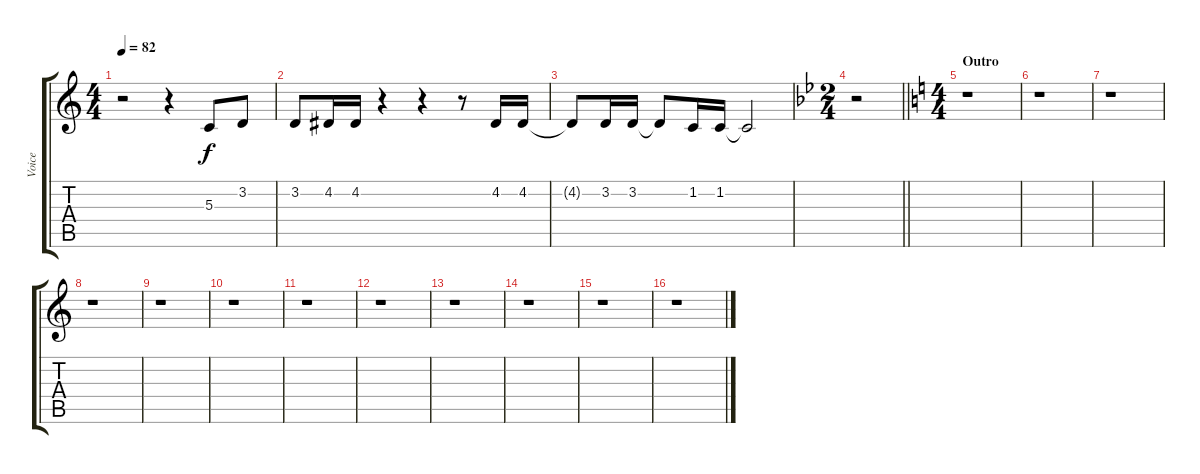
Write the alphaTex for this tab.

\track ("Voice" "Voice") {instrument lead6voice}
\staff {score tabs}
\tuning (E4 B3 G3 D3 A2 E2) {hide}
\ts (4 4)
\tempo 82
\clef g2
\ks c
r.2{dy f} r.4 5.3.8 3.2.8 |
3.2.8 4.2.16 4.2.16 r.4 r.4 r.8 4.2.16 4.2.16 |
4.2{t}.8 3.2.16 3.2.16 3.2{t}.8 1.2.16 1.2.16 1.2{t}.2 |
\ts (2 4)
\barLineRight lightlight
\ks bb
r.2 |
\ts (4 4)
\section ("" "Outro")
\ks c
r.1 |
r.1 |
r.1 |
r.1 |
r.1 |
r.1 |
r.1 |
r.1 |
r.1 |
r.1 |
r.1 |
r.1
